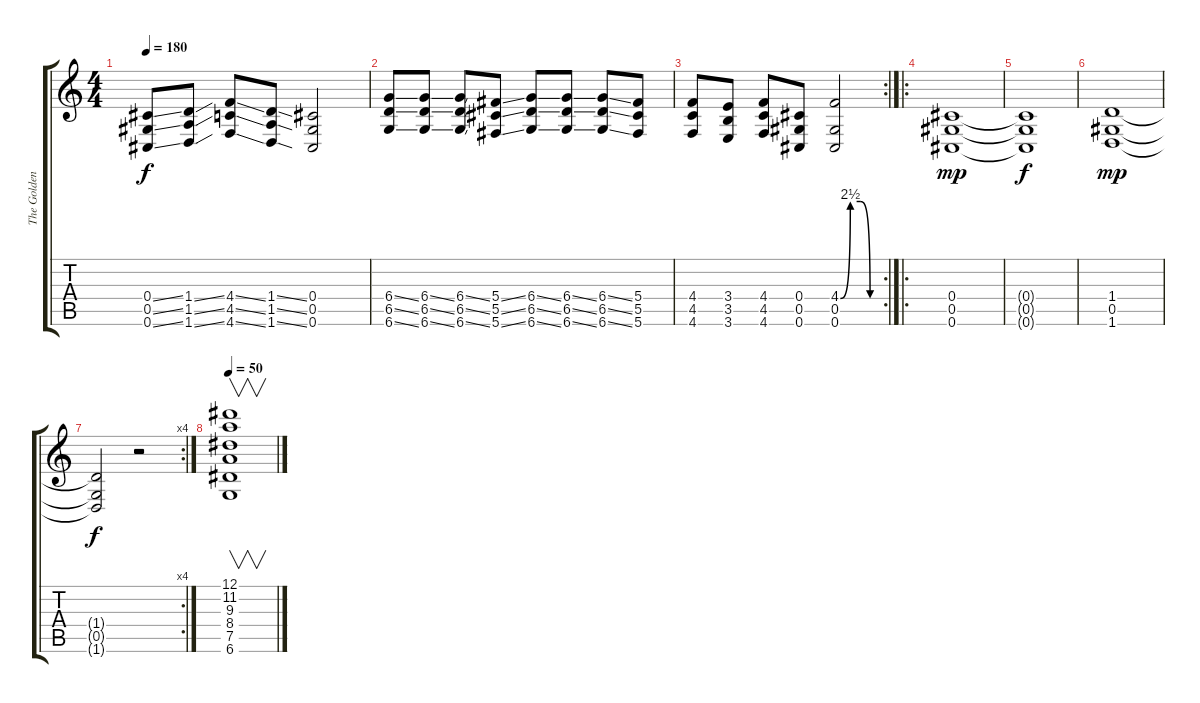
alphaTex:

\track ("The Golden warrior" "The Golden") {instrument overdrivenguitar}
\staff {score tabs}
\tuning (Eb4 Bb3 Gb3 Db3 Ab2 Db2) {hide}
\ts (4 4)
\tempo 180
\clef g2
\ks c
(0.4{ss} 0.5{ss} 0.6{ss}).8{dy f} (1.4{ss} 1.5{ss} 1.6{ss}).8 (4.4{ss} 4.5{ss} 4.6{ss}).8 (1.4{ss} 1.5{ss} 1.6{ss}).8 (0.4 0.5 0.6).2 |
(6.4{ss} 6.5{ss} 6.6{ss}).8 (6.4{ss} 6.5{ss} 6.6{ss}).8 (6.4{ss} 6.5{ss} 6.6{ss}).8 (5.4{ss} 5.5{ss} 5.6{ss}).8 (6.4{ss} 6.5{ss} 6.6{ss}).8 (6.4{ss} 6.5{ss} 6.6{ss}).8 (6.4{ss} 6.5{ss} 6.6{ss}).8 (5.4 5.5 5.6).8 |
\rc 2
(4.4 4.5 4.6).8 (3.4 3.5 3.6).8 (4.4 4.5 4.6).8 (0.4 0.5 0.6).8 (4.4{be (custom 0 0 15 10 30 10 45 0 60 0)} 0.5 0.6).2 |
\ro
(0.4 0.5 0.6).1{dy mp} |
(0.4{t} 0.5{t} 0.6{t}).1{dy f} |
(1.4 0.5 1.6).1{dy mp} |
\rc 4
(1.4{t} 0.5{t} 1.6{t}).2{dy f} r.2 |
\tempo 15
\tempo 50
(12.1 11.2 9.3 8.4 7.5 6.6).1{v}
